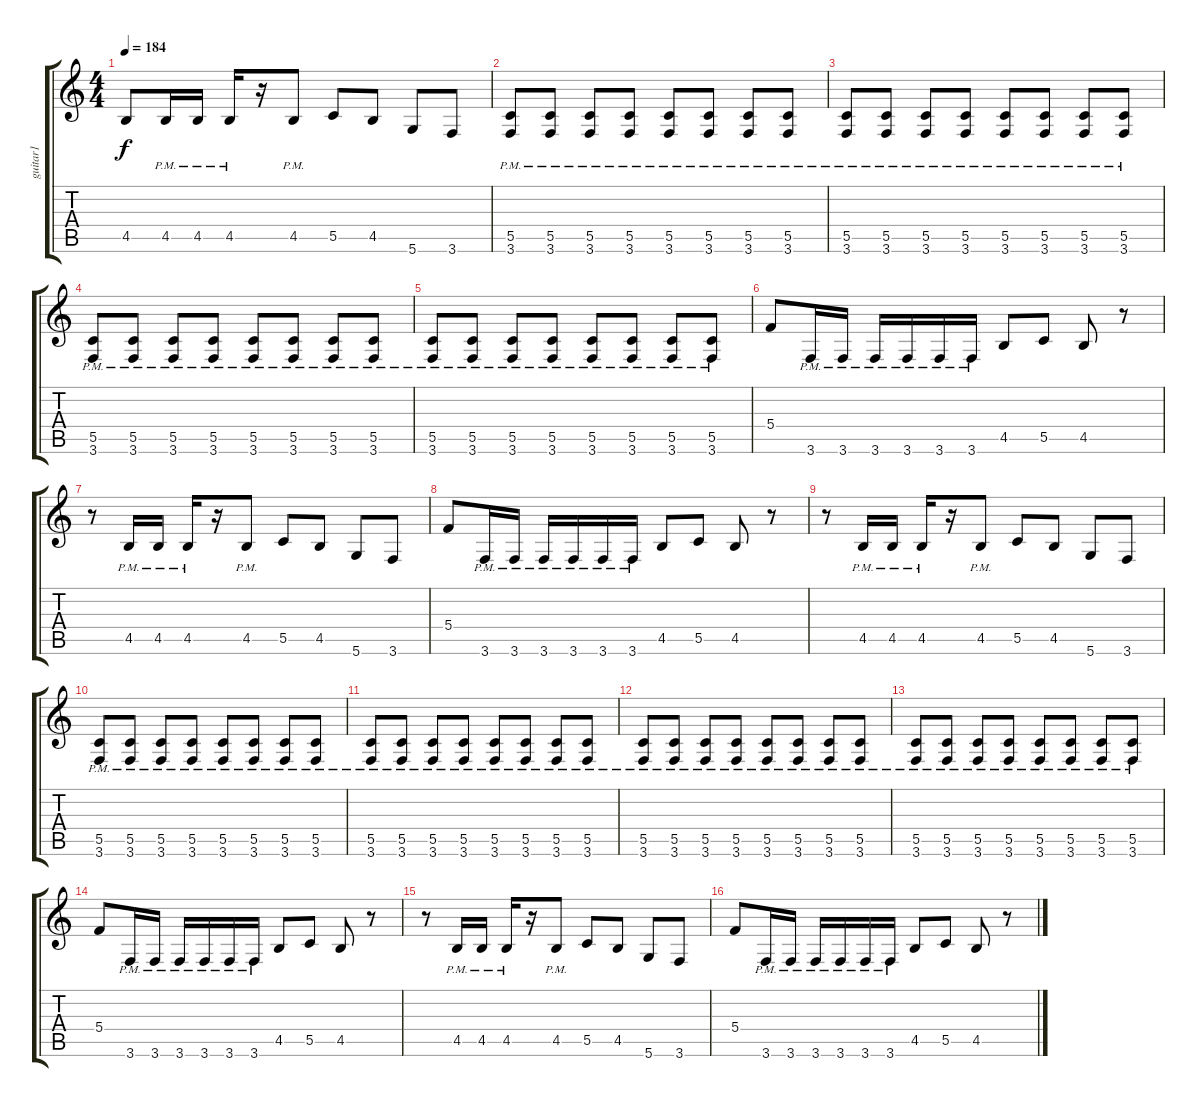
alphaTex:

\track ("guitar1" "guitar1") {instrument distortionguitar}
\staff {score tabs}
\tuning (D4 A3 F3 C3 G2 D2) {hide}
\ts (4 4)
\tempo 184
\clef g2
\ks c
4.5{t}.8{dy f} 4.5{pm}.16 4.5{pm}.16 4.5{pm}.16 r.16 4.5{pm}.8 5.5.8 4.5.8 5.6.8 3.6.8 |
(5.5{pm} 3.6{pm}).8 (5.5{pm} 3.6{pm}).8 (5.5{pm} 3.6{pm}).8 (5.5{pm} 3.6{pm}).8 (5.5{pm} 3.6{pm}).8 (5.5{pm} 3.6{pm}).8 (5.5{pm} 3.6{pm}).8 (5.5{pm} 3.6{pm}).8 |
(5.5{pm} 3.6{pm}).8 (5.5{pm} 3.6{pm}).8 (5.5{pm} 3.6{pm}).8 (5.5{pm} 3.6{pm}).8 (5.5{pm} 3.6{pm}).8 (5.5{pm} 3.6{pm}).8 (5.5{pm} 3.6{pm}).8 (5.5{pm} 3.6{pm}).8 |
(5.5{pm} 3.6{pm}).8 (5.5{pm} 3.6{pm}).8 (5.5{pm} 3.6{pm}).8 (5.5{pm} 3.6{pm}).8 (5.5{pm} 3.6{pm}).8 (5.5{pm} 3.6{pm}).8 (5.5{pm} 3.6{pm}).8 (5.5{pm} 3.6{pm}).8 |
(5.5{pm} 3.6{pm}).8 (5.5{pm} 3.6{pm}).8 (5.5{pm} 3.6{pm}).8 (5.5{pm} 3.6{pm}).8 (5.5{pm} 3.6{pm}).8 (5.5{pm} 3.6{pm}).8 (5.5{pm} 3.6{pm}).8 (5.5{pm} 3.6{pm}).8 |
5.4.8 3.6{pm}.16 3.6{pm}.16 3.6{pm}.16 3.6{pm}.16 3.6{pm}.16 3.6{pm}.16 4.5.8 5.5.8 4.5.8 r.8 |
r.8 4.5{pm}.16 4.5{pm}.16 4.5{pm}.16 r.16 4.5{pm}.8 5.5.8 4.5.8 5.6.8 3.6.8 |
5.4.8 3.6{pm}.16 3.6{pm}.16 3.6{pm}.16 3.6{pm}.16 3.6{pm}.16 3.6{pm}.16 4.5.8 5.5.8 4.5.8 r.8 |
r.8 4.5{pm}.16 4.5{pm}.16 4.5{pm}.16 r.16 4.5{pm}.8 5.5.8 4.5.8 5.6.8 3.6.8 |
(5.5{pm} 3.6{pm}).8 (5.5{pm} 3.6{pm}).8 (5.5{pm} 3.6{pm}).8 (5.5{pm} 3.6{pm}).8 (5.5{pm} 3.6{pm}).8 (5.5{pm} 3.6{pm}).8 (5.5{pm} 3.6{pm}).8 (5.5{pm} 3.6{pm}).8 |
(5.5{pm} 3.6{pm}).8 (5.5{pm} 3.6{pm}).8 (5.5{pm} 3.6{pm}).8 (5.5{pm} 3.6{pm}).8 (5.5{pm} 3.6{pm}).8 (5.5{pm} 3.6{pm}).8 (5.5{pm} 3.6{pm}).8 (5.5{pm} 3.6{pm}).8 |
(5.5{pm} 3.6{pm}).8 (5.5{pm} 3.6{pm}).8 (5.5{pm} 3.6{pm}).8 (5.5{pm} 3.6{pm}).8 (5.5{pm} 3.6{pm}).8 (5.5{pm} 3.6{pm}).8 (5.5{pm} 3.6{pm}).8 (5.5{pm} 3.6{pm}).8 |
(5.5{pm} 3.6{pm}).8 (5.5{pm} 3.6{pm}).8 (5.5{pm} 3.6{pm}).8 (5.5{pm} 3.6{pm}).8 (5.5{pm} 3.6{pm}).8 (5.5{pm} 3.6{pm}).8 (5.5{pm} 3.6{pm}).8 (5.5{pm} 3.6{pm}).8 |
5.4.8 3.6{pm}.16 3.6{pm}.16 3.6{pm}.16 3.6{pm}.16 3.6{pm}.16 3.6{pm}.16 4.5.8 5.5.8 4.5.8 r.8 |
r.8 4.5{pm}.16 4.5{pm}.16 4.5{pm}.16 r.16 4.5{pm}.8 5.5.8 4.5.8 5.6.8 3.6.8 |
5.4.8 3.6{pm}.16 3.6{pm}.16 3.6{pm}.16 3.6{pm}.16 3.6{pm}.16 3.6{pm}.16 4.5.8 5.5.8 4.5.8 r.8
